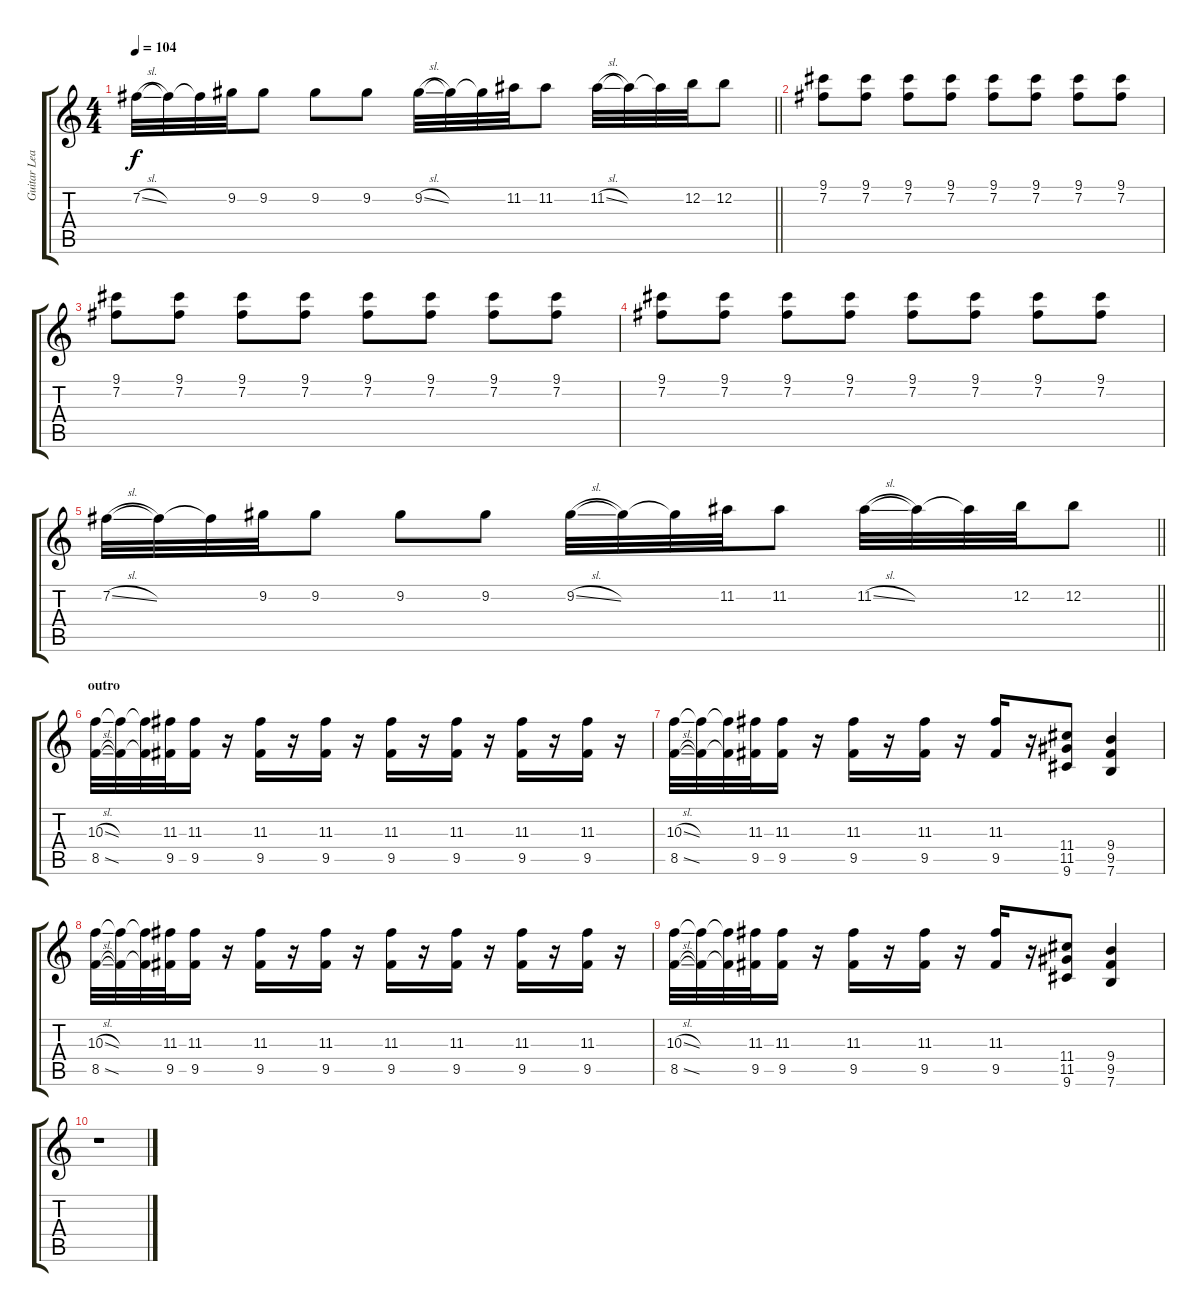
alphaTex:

\track ("Guitar Lead" "Guitar Lea") {instrument distortionguitar}
\staff {score tabs}
\tuning (E4 B3 G3 D3 A2 E2) {hide}
\ts (4 4)
\tempo 104
\clef g2
\barLineRight lightlight
\ks c
7.2{sl}.32{dy f} 7.2{t}.32 7.2{t}.32 9.2.32 9.2.8 9.2.8 9.2.8 9.2{sl}.32 9.2{t}.32 9.2{t}.32 11.2.32 11.2.8 11.2{sl}.32 11.2{t}.32 11.2{t}.32 12.2.32 12.2.8 |
(9.1 7.2).8 (9.1 7.2).8 (9.1 7.2).8 (9.1 7.2).8 (9.1 7.2).8 (9.1 7.2).8 (9.1 7.2).8 (9.1 7.2).8 |
(9.1 7.2).8 (9.1 7.2).8 (9.1 7.2).8 (9.1 7.2).8 (9.1 7.2).8 (9.1 7.2).8 (9.1 7.2).8 (9.1 7.2).8 |
(9.1 7.2).8 (9.1 7.2).8 (9.1 7.2).8 (9.1 7.2).8 (9.1 7.2).8 (9.1 7.2).8 (9.1 7.2).8 (9.1 7.2).8 |
\barLineRight lightlight
7.2{sl}.32 7.2{t}.32 7.2{t}.32 9.2.32 9.2.8 9.2.8 9.2.8 9.2{sl}.32 9.2{t}.32 9.2{t}.32 11.2.32 11.2.8 11.2{sl}.32 11.2{t}.32 11.2{t}.32 12.2.32 12.2.8 |
\section ("" "outro")
(10.3{sl} 8.5{sl}).32 (10.3{t} 8.5{t}).32 (10.3{t} 8.5{t}).32 (11.3 9.5).32 (11.3 9.5).16 r.16 (11.3 9.5).16 r.16 (11.3 9.5).16 r.16 (11.3 9.5).16 r.16 (11.3 9.5).16 r.16 (11.3 9.5).16 r.16 (11.3 9.5).16 r.16 |
(10.3{sl} 8.5{sl}).32 (10.3{t} 8.5{t}).32 (10.3{t} 8.5{t}).32 (11.3 9.5).32 (11.3 9.5).16 r.16 (11.3 9.5).16 r.16 (11.3 9.5).16 r.16 (11.3 9.5).16 r.16 (11.4 11.5 9.6).8 (9.4 9.5 7.6).4 |
(10.3{sl} 8.5{sl}).32 (10.3{t} 8.5{t}).32 (10.3{t} 8.5{t}).32 (11.3 9.5).32 (11.3 9.5).16 r.16 (11.3 9.5).16 r.16 (11.3 9.5).16 r.16 (11.3 9.5).16 r.16 (11.3 9.5).16 r.16 (11.3 9.5).16 r.16 (11.3 9.5).16 r.16 |
(10.3{sl} 8.5{sl}).32 (10.3{t} 8.5{t}).32 (10.3{t} 8.5{t}).32 (11.3 9.5).32 (11.3 9.5).16 r.16 (11.3 9.5).16 r.16 (11.3 9.5).16 r.16 (11.3 9.5).16 r.16 (11.4 11.5 9.6).8 (9.4 9.5 7.6).4 |
r.1
